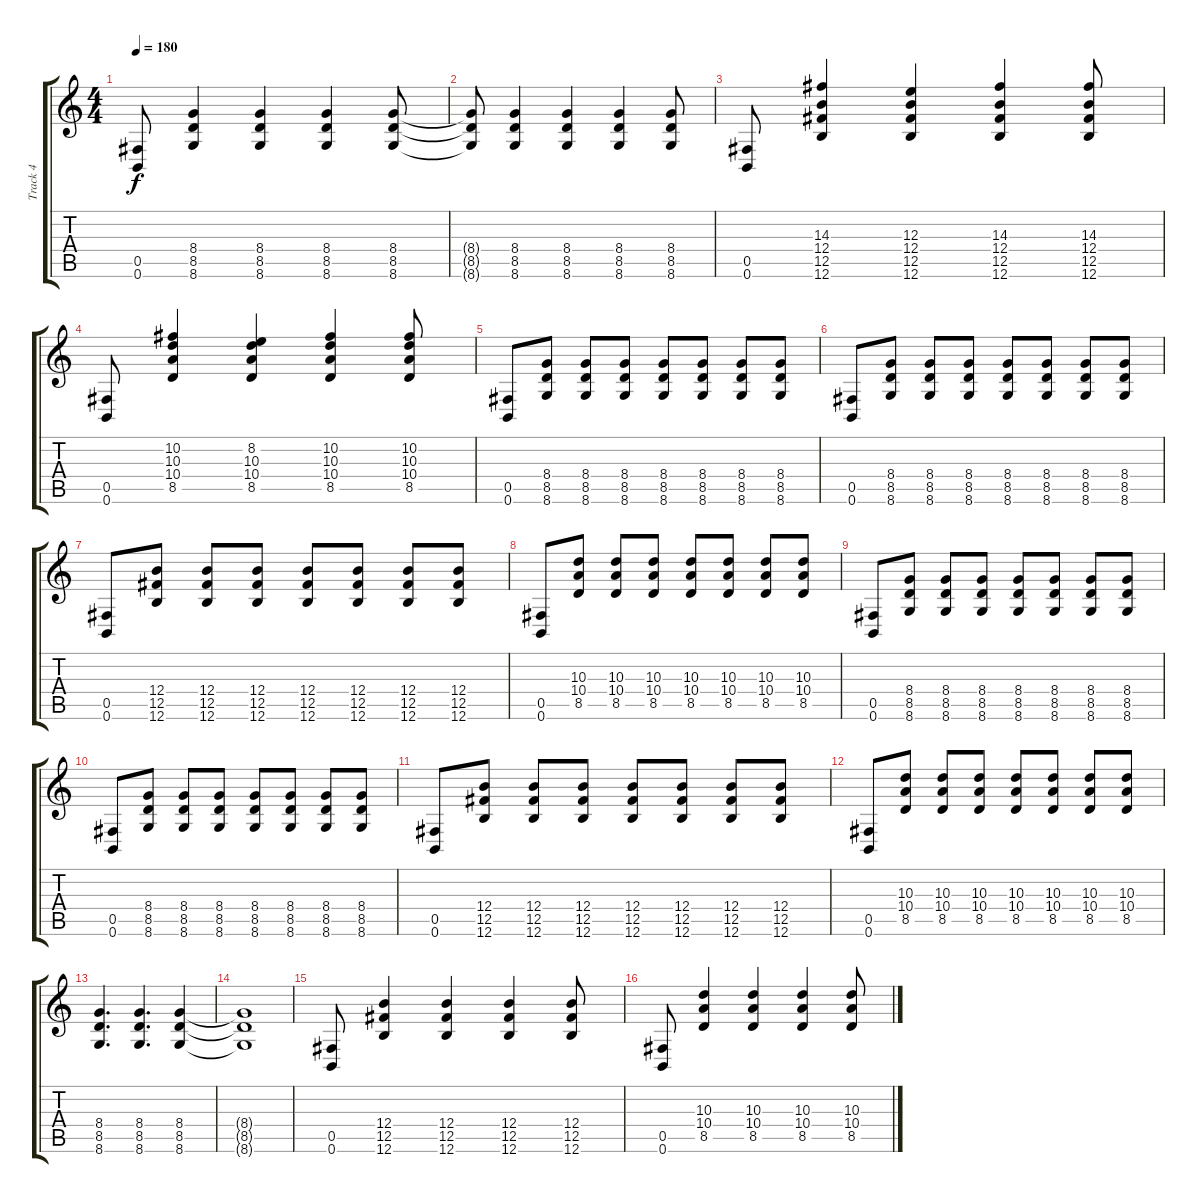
\track ("Track 4" "Track 4") {instrument distortionguitar}
\staff {score tabs}
\tuning (Db4 Ab3 E3 B2 Gb2 B1) {hide}
\ts (4 4)
\tempo 180
\clef g2
\ks c
(0.5 0.6).8{dy f} (8.4 8.5 8.6).4 (8.4 8.5 8.6).4 (8.4 8.5 8.6).4 (8.4 8.5 8.6).8 |
(8.4{t} 8.5{t} 8.6{t}).8 (8.4 8.5 8.6).4 (8.4 8.5 8.6).4 (8.4 8.5 8.6).4 (8.4 8.5 8.6).8 |
(0.5 0.6).8 (14.3 12.4 12.5 12.6).4 (12.3 12.4 12.5 12.6).4 (14.3 12.4 12.5 12.6).4 (14.3 12.4 12.5 12.6).8 |
(0.5 0.6).8 (10.2 10.3 10.4 8.5).4 (8.2 10.3 10.4 8.5).4 (10.2 10.3 10.4 8.5).4 (10.2 10.3 10.4 8.5).8 |
(0.5 0.6).8 (8.4 8.5 8.6).8 (8.4 8.5 8.6).8 (8.4 8.5 8.6).8 (8.4 8.5 8.6).8 (8.4 8.5 8.6).8 (8.4 8.5 8.6).8 (8.4 8.5 8.6).8 |
(0.5 0.6).8 (8.4 8.5 8.6).8 (8.4 8.5 8.6).8 (8.4 8.5 8.6).8 (8.4 8.5 8.6).8 (8.4 8.5 8.6).8 (8.4 8.5 8.6).8 (8.4 8.5 8.6).8 |
(0.5 0.6).8 (12.4 12.5 12.6).8 (12.4 12.5 12.6).8 (12.4 12.5 12.6).8 (12.4 12.5 12.6).8 (12.4 12.5 12.6).8 (12.4 12.5 12.6).8 (12.4 12.5 12.6).8 |
(0.5 0.6).8 (10.3 10.4 8.5).8 (10.3 10.4 8.5).8 (10.3 10.4 8.5).8 (10.3 10.4 8.5).8 (10.3 10.4 8.5).8 (10.3 10.4 8.5).8 (10.3 10.4 8.5).8 |
(0.5 0.6).8 (8.4 8.5 8.6).8 (8.4 8.5 8.6).8 (8.4 8.5 8.6).8 (8.4 8.5 8.6).8 (8.4 8.5 8.6).8 (8.4 8.5 8.6).8 (8.4 8.5 8.6).8 |
(0.5 0.6).8 (8.4 8.5 8.6).8 (8.4 8.5 8.6).8 (8.4 8.5 8.6).8 (8.4 8.5 8.6).8 (8.4 8.5 8.6).8 (8.4 8.5 8.6).8 (8.4 8.5 8.6).8 |
(0.5 0.6).8 (12.4 12.5 12.6).8 (12.4 12.5 12.6).8 (12.4 12.5 12.6).8 (12.4 12.5 12.6).8 (12.4 12.5 12.6).8 (12.4 12.5 12.6).8 (12.4 12.5 12.6).8 |
(0.5 0.6).8 (10.3 10.4 8.5).8 (10.3 10.4 8.5).8 (10.3 10.4 8.5).8 (10.3 10.4 8.5).8 (10.3 10.4 8.5).8 (10.3 10.4 8.5).8 (10.3 10.4 8.5).8 |
(8.4 8.5 8.6).4{d} (8.4 8.5 8.6).4{d} (8.4 8.5 8.6).4 |
(8.4{t} 8.5{t} 8.6{t}).1 |
(0.5 0.6).8 (12.4 12.5 12.6).4 (12.4 12.5 12.6).4 (12.4 12.5 12.6).4 (12.4 12.5 12.6).8 |
(0.5 0.6).8 (10.3 10.4 8.5).4 (10.3 10.4 8.5).4 (10.3 10.4 8.5).4 (10.3 10.4 8.5).8
